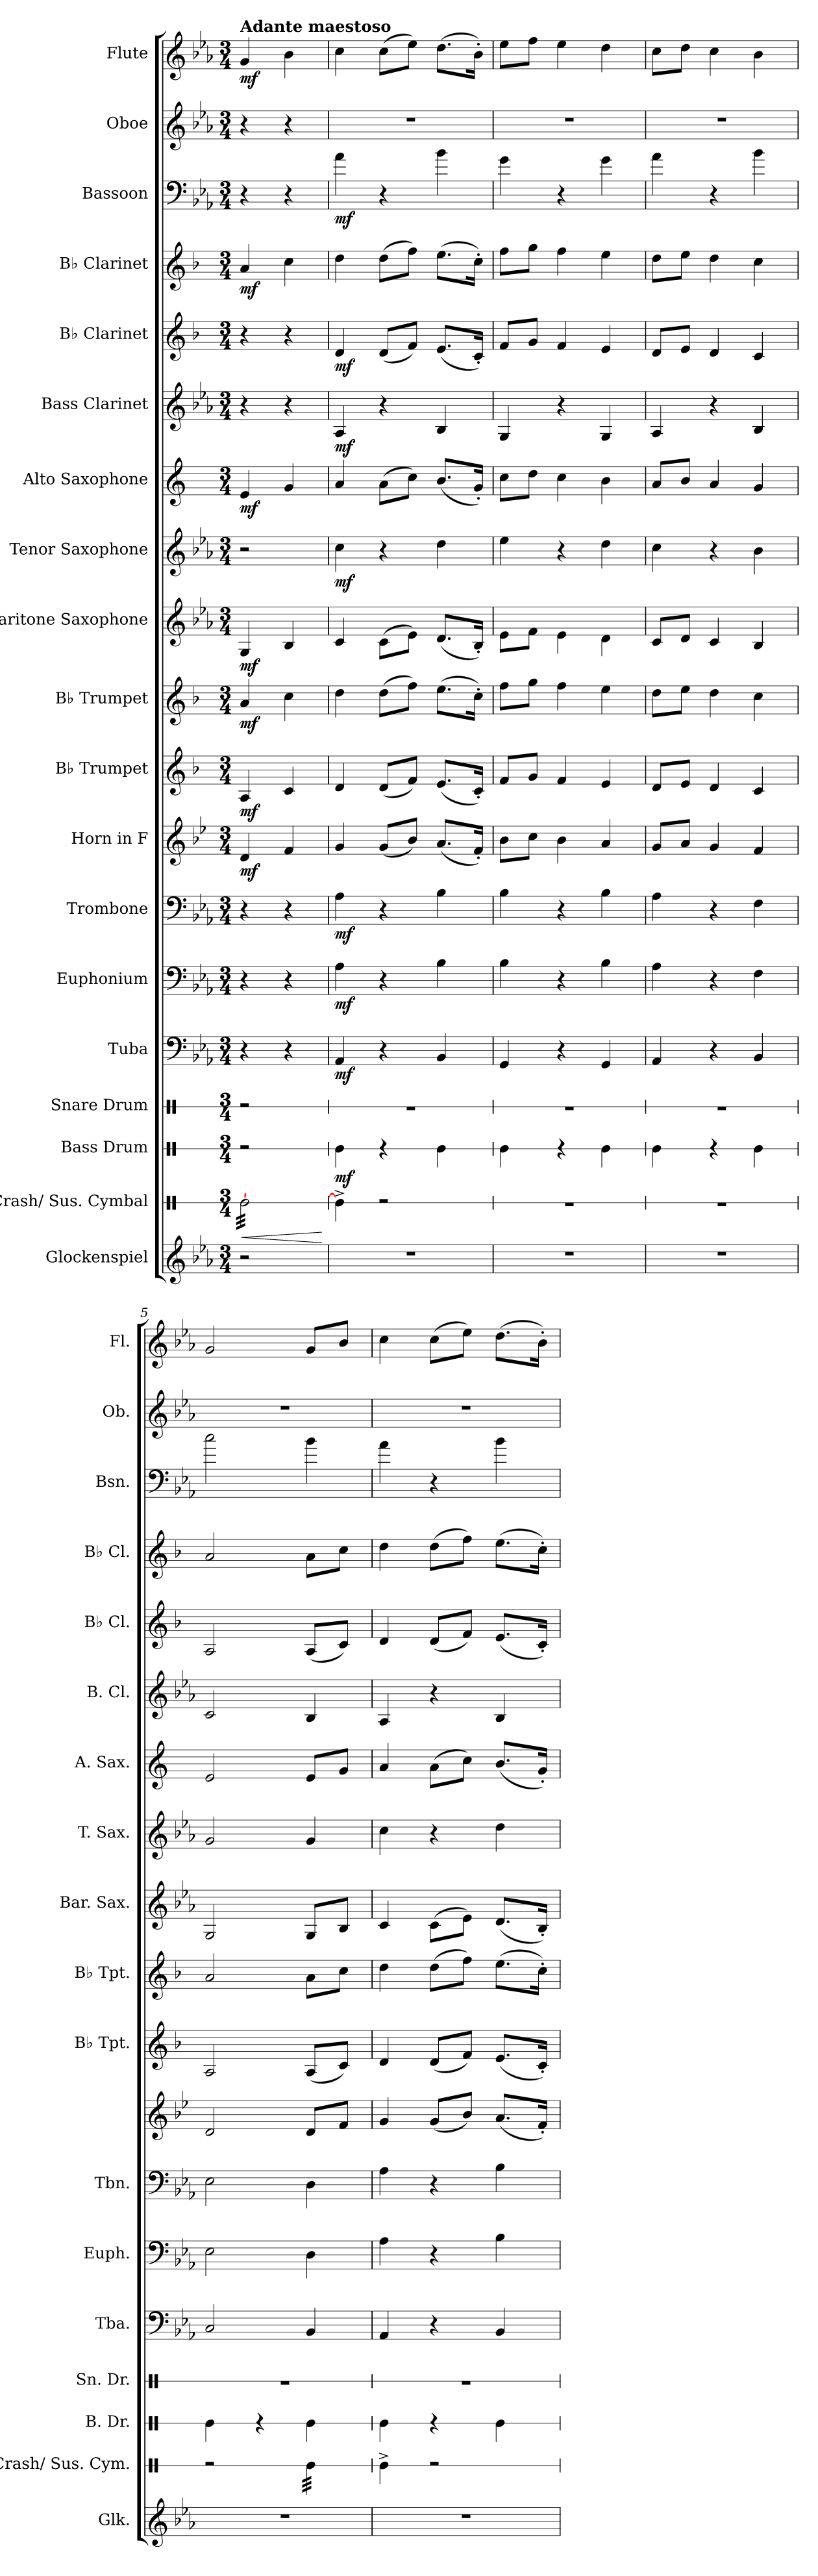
**kern	**kern	**dynam	**kern	**dynam	**kern	**kern	**dynam	**kern	**dynam	**kern	**dynam	**kern	**dynam	**kern	**dynam	**kern	**dynam	**kern	**dynam	**kern	**dynam	**kern	**dynam	**kern	**dynam	**kern	**dynam	**kern	**dynam	**kern	**dynam	**kern	**kern	**dynam
*part19	*part18	*part18	*part17	*part17	*part16	*part15	*part15	*part14	*part14	*part13	*part13	*part12	*part12	*part11	*part11	*part10	*part10	*part9	*part9	*part8	*part8	*part7	*part7	*part6	*part6	*part5	*part5	*part4	*part4	*part3	*part3	*part2	*part1	*part1
*staff19	*staff18	*staff18	*staff17	*staff17	*staff16	*staff15	*staff15	*staff14	*staff14	*staff13	*staff13	*staff12	*staff12	*staff11	*staff11	*staff10	*staff10	*staff9	*staff9	*staff8	*staff8	*staff7	*staff7	*staff6	*staff6	*staff5	*staff5	*staff4	*staff4	*staff3	*staff3	*staff2	*staff1	*staff1
*I"Glockenspiel	*I"Crash/ Sus. Cymbal	*	*I"Bass Drum	*	*I"Snare Drum	*I"Tuba	*	*I"Euphonium	*	*I"Trombone	*	*I"Horn in F	*	*I"B♭ Trumpet	*	*I"B♭ Trumpet	*	*I"Baritone Saxophone	*	*I"Tenor Saxophone	*	*I"Alto Saxophone	*	*I"Bass Clarinet	*	*I"B♭ Clarinet	*	*I"B♭ Clarinet	*	*I"Bassoon	*	*I"Oboe	*I"Flute	*
*I'Glk.	*I'Crash/ Sus. Cym.	*	*I'B. Dr.	*	*I'Sn. Dr.	*I'Tba.	*	*I'Euph.	*	*I'Tbn.	*	*	*	*I'B♭ Tpt.	*	*I'B♭ Tpt.	*	*I'Bar. Sax.	*	*I'T. Sax.	*	*I'A. Sax.	*	*I'B. Cl.	*	*I'B♭ Cl.	*	*I'B♭ Cl.	*	*I'Bsn.	*	*I'Ob.	*I'Fl.	*
*	*stria1	*	*stria1	*	*stria1	*	*	*	*	*	*	*	*	*	*	*	*	*	*	*	*	*	*	*	*	*	*	*	*	*	*	*	*	*
*clefG2	*clefX	*	*clefX	*	*clefX	*clefF4	*	*clefF4	*	*clefF4	*	*clefG2	*	*clefG2	*	*clefG2	*	*clefG2	*	*clefG2	*	*clefG2	*	*clefG2	*	*clefG2	*	*clefG2	*	*clefF4	*	*clefG2	*clefG2	*
*ITrd-14c-24	*	*	*	*	*	*	*	*	*	*	*	*ITrd4c7	*	*ITrd1c2	*	*ITrd1c2	*	*ITrd12c21	*	*ITrd8c14	*	*ITrd5c9	*	*ITrd8c14	*	*ITrd1c2	*	*ITrd1c2	*	*ITrd12c21	*	*	*	*
*k[b-e-a-]	*k[]	*	*k[]	*	*k[]	*k[b-e-a-]	*	*k[b-e-a-]	*	*k[b-e-a-]	*	*k[b-e-a-]	*	*k[b-e-a-]	*	*k[b-e-a-]	*	*k[b-e-a-]	*	*k[b-e-a-]	*	*k[b-e-a-]	*	*k[b-e-a-]	*	*k[b-e-a-]	*	*k[b-e-a-]	*	*k[b-e-a-]	*	*k[b-e-a-]	*k[b-e-a-]	*
*M3/4	*M3/4	*	*M3/4	*	*M3/4	*M3/4	*	*M3/4	*	*M3/4	*	*M3/4	*	*M3/4	*	*M3/4	*	*M3/4	*	*M3/4	*	*M3/4	*	*M3/4	*	*M3/4	*	*M3/4	*	*M3/4	*	*M3/4	*M3/4	*
*MM75	*MM75	*	*MM75	*	*MM75	*MM75	*	*MM75	*	*MM75	*	*MM75	*	*MM75	*	*MM75	*	*MM75	*	*MM75	*	*MM75	*	*MM75	*	*MM75	*	*MM75	*	*MM75	*	*MM75	*MM75	*
=1	=1	=1	=1	=1	=1	=1	=1	=1	=1	=1	=1	=1	=1	=1	=1	=1	=1	=1	=1	=1	=1	=1	=1	=1	=1	=1	=1	=1	=1	=1	=1	=1	=1	=1
!	!	!	!	!	!	!	!	!	!	!	!	!	!	!	!	!	!	!	!	!	!	!	!	!	!	!	!	!	!	!	!	!	!LO:TX:a:B:t=Adante maestoso	!
!	!LO:TX:a:t=Suspended Cymbal	!	!	!	!	!	!	!	!	!	!	!	!	!	!	!	!	!	!	!	!	!	!	!	!	!	!	!	!	!	!	!	!	!
!	!	!LO:HP:b	!	!	!	!	!	!	!	!	!	!	!LO:DY:b	!	!LO:DY:b	!	!LO:DY:b	!	!LO:DY:b	!	!	!	!LO:DY:b	!	!	!	!	!	!LO:DY:b	!	!	!	!	!LO:DY:b
*	*tremolo	*	*	*	*	*	*	*	*	*	*	*	*	*	*	*	*	*	*	*	*	*	*	*	*	*	*	*	*	*	*	*	*	*
2r	[32Re\LLL	<	2r	.	2r	4r	.	4r	.	4r	.	4G/	mf	4G/	mf	4g/	mf	4GG/	mf	2r	.	4G/	mf	4r	.	4r	.	4g/	mf	4r	.	4r	4g/	mf
.	32Re\	.	.	.	.	.	.	.	.	.	.	.	.	.	.	.	.	.	.	.	.	.	.	.	.	.	.	.	.	.	.	.	.	.
.	32Re\	.	.	.	.	.	.	.	.	.	.	.	.	.	.	.	.	.	.	.	.	.	.	.	.	.	.	.	.	.	.	.	.	.
.	32Re\	.	.	.	.	.	.	.	.	.	.	.	.	.	.	.	.	.	.	.	.	.	.	.	.	.	.	.	.	.	.	.	.	.
.	32Re\	.	.	.	.	.	.	.	.	.	.	.	.	.	.	.	.	.	.	.	.	.	.	.	.	.	.	.	.	.	.	.	.	.
.	32Re\	.	.	.	.	.	.	.	.	.	.	.	.	.	.	.	.	.	.	.	.	.	.	.	.	.	.	.	.	.	.	.	.	.
.	32Re\	.	.	.	.	.	.	.	.	.	.	.	.	.	.	.	.	.	.	.	.	.	.	.	.	.	.	.	.	.	.	.	.	.
.	32Re\	.	.	.	.	.	.	.	.	.	.	.	.	.	.	.	.	.	.	.	.	.	.	.	.	.	.	.	.	.	.	.	.	.
.	32Re\	.	.	.	.	4r	.	4r	.	4r	.	4B-/	.	4B-/	.	4b-\	.	4BB-/	.	.	.	4B-/	.	4r	.	4r	.	4b-\	.	4r	.	4r	4b-\	.
.	32Re\	.	.	.	.	.	.	.	.	.	.	.	.	.	.	.	.	.	.	.	.	.	.	.	.	.	.	.	.	.	.	.	.	.
.	32Re\	.	.	.	.	.	.	.	.	.	.	.	.	.	.	.	.	.	.	.	.	.	.	.	.	.	.	.	.	.	.	.	.	.
.	32Re\	.	.	.	.	.	.	.	.	.	.	.	.	.	.	.	.	.	.	.	.	.	.	.	.	.	.	.	.	.	.	.	.	.
.	32Re\	.	.	.	.	.	.	.	.	.	.	.	.	.	.	.	.	.	.	.	.	.	.	.	.	.	.	.	.	.	.	.	.	.
.	32Re\	.	.	.	.	.	.	.	.	.	.	.	.	.	.	.	.	.	.	.	.	.	.	.	.	.	.	.	.	.	.	.	.	.
.	32Re\	.	.	.	.	.	.	.	.	.	.	.	.	.	.	.	.	.	.	.	.	.	.	.	.	.	.	.	.	.	.	.	.	.
.	32Re\JJJ	.	.	.	.	.	.	.	.	.	.	.	.	.	.	.	.	.	.	.	.	.	.	.	.	.	.	.	.	.	.	.	.	.
*	*Xtremolo	*	*	*	*	*	*	*	*	*	*	*	*	*	*	*	*	*	*	*	*	*	*	*	*	*	*	*	*	*	*	*	*	*
.	.	[	.	.	.	.	.	.	.	.	.	.	.	.	.	.	.	.	.	.	.	.	.	.	.	.	.	.	.	.	.	.	.	.
=2	=2	=2	=2	=2	=2	=2	=2	=2	=2	=2	=2	=2	=2	=2	=2	=2	=2	=2	=2	=2	=2	=2	=2	=2	=2	=2	=2	=2	=2	=2	=2	=2	=2	=2
!	!	!	!	!LO:DY:b	!	!	!LO:DY:b	!	!LO:DY:b	!	!LO:DY:b	!	!	!	!	!	!	!	!	!	!LO:DY:b	!	!	!	!LO:DY:b	!	!LO:DY:b	!	!	!	!LO:DY:b	!	!	!
2.r	4Re^\]	.	4Re\	mf	2.r	4AA-/	mf	4A-\	mf	4A-\	mf	4c/	.	4c/	.	4cc\	.	4C/	.	4c\	mf	4c/	.	4AA-/	mf	4c/	mf	4cc\	.	4A-\	mf	2.r	4cc\	.
.	2r	.	4r	.	.	4r	.	4r	.	4r	.	(8c/L	.	(8c/L	.	(8cc\L	.	(8C\L	.	4r	.	(8c\L	.	4r	.	(8c/L	.	(8cc\L	.	4r	.	.	(8cc\L	.
.	.	.	.	.	.	.	.	.	.	.	.	8e-/J)	.	8e-/J)	.	8ee-\J)	.	8E-\J)	.	.	.	8e-\J)	.	.	.	8e-/J)	.	8ee-\J)	.	.	.	.	8ee-\J)	.
.	.	.	4Re\	.	.	4BB-/	.	4B-\	.	4B-\	.	(8.d/L	.	(8.d/L	.	(8.dd\L	.	(8.D/L	.	4d\	.	(8.d/L	.	4BB-/	.	(8.d/L	.	(8.dd\L	.	4B-\	.	.	(8.dd\L	.
.	.	.	.	.	.	.	.	.	.	.	.	16B-'/Jk)	.	16B-'/Jk)	.	16b-'\Jk)	.	16BB-'/Jk)	.	.	.	16B-'/Jk)	.	.	.	16B-'/Jk)	.	16b-'\Jk)	.	.	.	.	16b-'\Jk)	.
=3	=3	=3	=3	=3	=3	=3	=3	=3	=3	=3	=3	=3	=3	=3	=3	=3	=3	=3	=3	=3	=3	=3	=3	=3	=3	=3	=3	=3	=3	=3	=3	=3	=3	=3
2.r	2.r	.	4Re\	.	2.r	4GG/	.	4B-\	.	4B-\	.	8e-\L	.	8e-/L	.	8ee-\L	.	8E-\L	.	4e-\	.	8e-\L	.	4GG/	.	8e-/L	.	8ee-\L	.	4G\	.	2.r	8ee-\L	.
.	.	.	.	.	.	.	.	.	.	.	.	8f\J	.	8f/J	.	8ff\J	.	8F\J	.	.	.	8f\J	.	.	.	8f/J	.	8ff\J	.	.	.	.	8ff\J	.
.	.	.	4r	.	.	4r	.	4r	.	4r	.	4e-\	.	4e-/	.	4ee-\	.	4E-\	.	4r	.	4e-\	.	4r	.	4e-/	.	4ee-\	.	4r	.	.	4ee-\	.
.	.	.	4Re\	.	.	4GG/	.	4B-\	.	4B-\	.	4d/	.	4d/	.	4dd\	.	4D\	.	4d\	.	4d\	.	4GG/	.	4d/	.	4dd\	.	4G\	.	.	4dd\	.
=4	=4	=4	=4	=4	=4	=4	=4	=4	=4	=4	=4	=4	=4	=4	=4	=4	=4	=4	=4	=4	=4	=4	=4	=4	=4	=4	=4	=4	=4	=4	=4	=4	=4	=4
2.r	2.r	.	4Re\	.	2.r	4AA-/	.	4A-\	.	4A-\	.	8c/L	.	8c/L	.	8cc\L	.	8C/L	.	4c\	.	8c/L	.	4AA-/	.	8c/L	.	8cc\L	.	4A-\	.	2.r	8cc\L	.
.	.	.	.	.	.	.	.	.	.	.	.	8d/J	.	8d/J	.	8dd\J	.	8D/J	.	.	.	8d/J	.	.	.	8d/J	.	8dd\J	.	.	.	.	8dd\J	.
.	.	.	4r	.	.	4r	.	4r	.	4r	.	4c/	.	4c/	.	4cc\	.	4C/	.	4r	.	4c/	.	4r	.	4c/	.	4cc\	.	4r	.	.	4cc\	.
.	.	.	4Re\	.	.	4BB-/	.	4F\	.	4F\	.	4B-/	.	4B-/	.	4b-\	.	4BB-/	.	4B-\	.	4B-/	.	4BB-/	.	4B-/	.	4b-\	.	4B-\	.	.	4b-\	.
=5	=5	=5	=5	=5	=5	=5	=5	=5	=5	=5	=5	=5	=5	=5	=5	=5	=5	=5	=5	=5	=5	=5	=5	=5	=5	=5	=5	=5	=5	=5	=5	=5	=5	=5
2.r	2r	.	4Re\	.	2.r	2C/	.	2E-\	.	2E-\	.	2G/	.	2G/	.	2g/	.	2GG/	.	2G/	.	2G/	.	2C/	.	2G/	.	2g/	.	2c\	.	2.r	2g/	.
.	.	.	4r	.	.	.	.	.	.	.	.	.	.	.	.	.	.	.	.	.	.	.	.	.	.	.	.	.	.	.	.	.	.	.
*	*tremolo	*	*	*	*	*	*	*	*	*	*	*	*	*	*	*	*	*	*	*	*	*	*	*	*	*	*	*	*	*	*	*	*	*
.	(32Re\LLL	.	4Re\	.	.	4BB-/	.	4D\	.	4D\	.	8G/L	.	(8G/L	.	8g\L	.	8GG/L	.	4G/	.	8G/L	.	4BB-/	.	(8G/L	.	8g\L	.	4B-\	.	.	8g/L	.
.	(32Re\	.	.	.	.	.	.	.	.	.	.	.	.	.	.	.	.	.	.	.	.	.	.	.	.	.	.	.	.	.	.	.	.	.
.	(32Re\	.	.	.	.	.	.	.	.	.	.	.	.	.	.	.	.	.	.	.	.	.	.	.	.	.	.	.	.	.	.	.	.	.
.	(32Re\	.	.	.	.	.	.	.	.	.	.	.	.	.	.	.	.	.	.	.	.	.	.	.	.	.	.	.	.	.	.	.	.	.
.	(32Re\	.	.	.	.	.	.	.	.	.	.	8B-/J	.	8B-/J)	.	8b-\J	.	8BB-/J	.	.	.	8B-/J	.	.	.	8B-/J)	.	8b-\J	.	.	.	.	8b-/J	.
.	(32Re\	.	.	.	.	.	.	.	.	.	.	.	.	.	.	.	.	.	.	.	.	.	.	.	.	.	.	.	.	.	.	.	.	.
.	(32Re\	.	.	.	.	.	.	.	.	.	.	.	.	.	.	.	.	.	.	.	.	.	.	.	.	.	.	.	.	.	.	.	.	.
.	(32Re\JJJ	.	.	.	.	.	.	.	.	.	.	.	.	.	.	.	.	.	.	.	.	.	.	.	.	.	.	.	.	.	.	.	.	.
*	*Xtremolo	*	*	*	*	*	*	*	*	*	*	*	*	*	*	*	*	*	*	*	*	*	*	*	*	*	*	*	*	*	*	*	*	*
=6	=6	=6	=6	=6	=6	=6	=6	=6	=6	=6	=6	=6	=6	=6	=6	=6	=6	=6	=6	=6	=6	=6	=6	=6	=6	=6	=6	=6	=6	=6	=6	=6	=6	=6
2.r	4Re^\)	.	4Re\	.	2.r	4AA-/	.	4A-\	.	4A-\	.	4c/	.	4c/	.	4cc\	.	4C/	.	4c\	.	4c/	.	4AA-/	.	4c/	.	4cc\	.	4A-\	.	2.r	4cc\	.
.	2r	.	4r	.	.	4r	.	4r	.	4r	.	(8c/L	.	(8c/L	.	(8cc\L	.	(8C\L	.	4r	.	(8c\L	.	4r	.	(8c/L	.	(8cc\L	.	4r	.	.	(8cc\L	.
.	.	.	.	.	.	.	.	.	.	.	.	8e-/J)	.	8e-/J)	.	8ee-\J)	.	8E-\J)	.	.	.	8e-\J)	.	.	.	8e-/J)	.	8ee-\J)	.	.	.	.	8ee-\J)	.
.	.	.	4Re\	.	.	4BB-/	.	4B-\	.	4B-\	.	(8.d/L	.	(8.d/L	.	(8.dd\L	.	(8.D/L	.	4d\	.	(8.d/L	.	4BB-/	.	(8.d/L	.	(8.dd\L	.	4B-\	.	.	(8.dd\L	.
.	.	.	.	.	.	.	.	.	.	.	.	16B-'/Jk)	.	16B-'/Jk)	.	16b-'\Jk)	.	16BB-'/Jk)	.	.	.	16B-'/Jk)	.	.	.	16B-'/Jk)	.	16b-'\Jk)	.	.	.	.	16b-'\Jk)	.
=	=	=	=	=	=	=	=	=	=	=	=	=	=	=	=	=	=	=	=	=	=	=	=	=	=	=	=	=	=	=	=	=	=	=
*-	*-	*-	*-	*-	*-	*-	*-	*-	*-	*-	*-	*-	*-	*-	*-	*-	*-	*-	*-	*-	*-	*-	*-	*-	*-	*-	*-	*-	*-	*-	*-	*-	*-	*-
